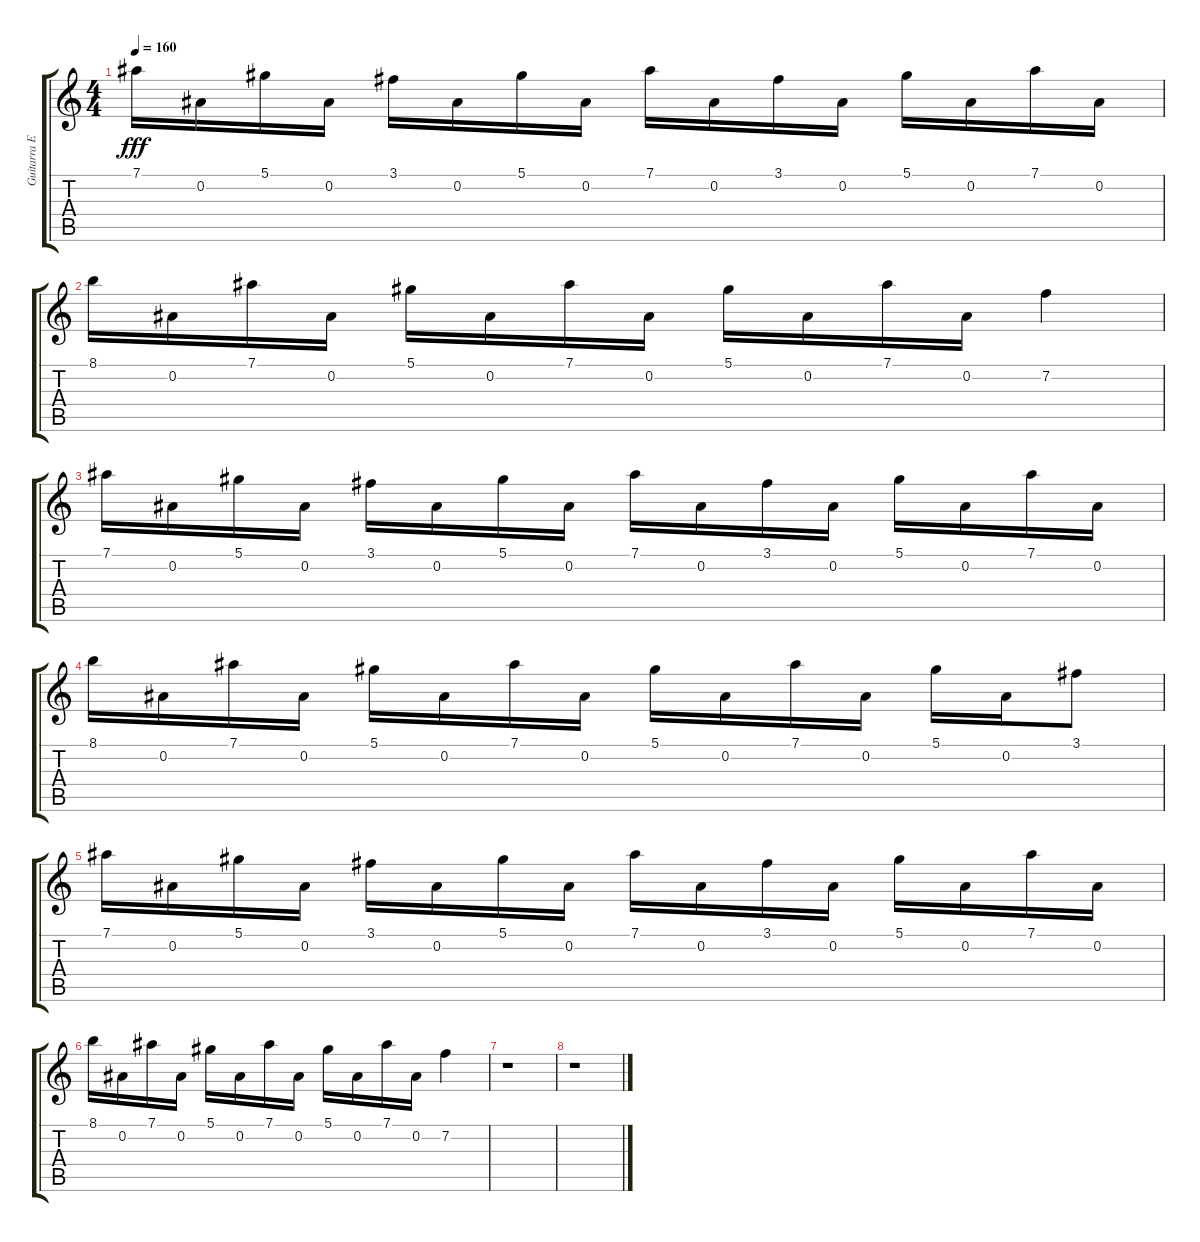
\track ("Guitarra Eb solo" "Guitarra E") {instrument overdrivenguitar}
\staff {score tabs}
\tuning (Eb4 Bb3 Gb3 Db3 Ab2 Eb2) {hide}
\ts (4 4)
\tempo 160
\clef g2
\ks c
7.1.16{dy fff} 0.2.16 5.1.16 0.2.16 3.1.16 0.2.16 5.1.16 0.2.16 7.1.16 0.2.16 3.1.16 0.2.16 5.1.16 0.2.16 7.1.16 0.2.16 |
8.1.16 0.2.16 7.1.16 0.2.16 5.1.16 0.2.16 7.1.16 0.2.16 5.1.16 0.2.16 7.1.16 0.2.16 7.2.4 |
7.1.16 0.2.16 5.1.16 0.2.16 3.1.16 0.2.16 5.1.16 0.2.16 7.1.16 0.2.16 3.1.16 0.2.16 5.1.16 0.2.16 7.1.16 0.2.16 |
8.1.16 0.2.16 7.1.16 0.2.16 5.1.16 0.2.16 7.1.16 0.2.16 5.1.16 0.2.16 7.1.16 0.2.16 5.1.16 0.2.16 3.1.8 |
7.1.16 0.2.16 5.1.16 0.2.16 3.1.16 0.2.16 5.1.16 0.2.16 7.1.16 0.2.16 3.1.16 0.2.16 5.1.16 0.2.16 7.1.16 0.2.16 |
8.1.16 0.2.16 7.1.16 0.2.16 5.1.16 0.2.16 7.1.16 0.2.16 5.1.16 0.2.16 7.1.16 0.2.16 7.2.4 |
r.1 |
r.1
